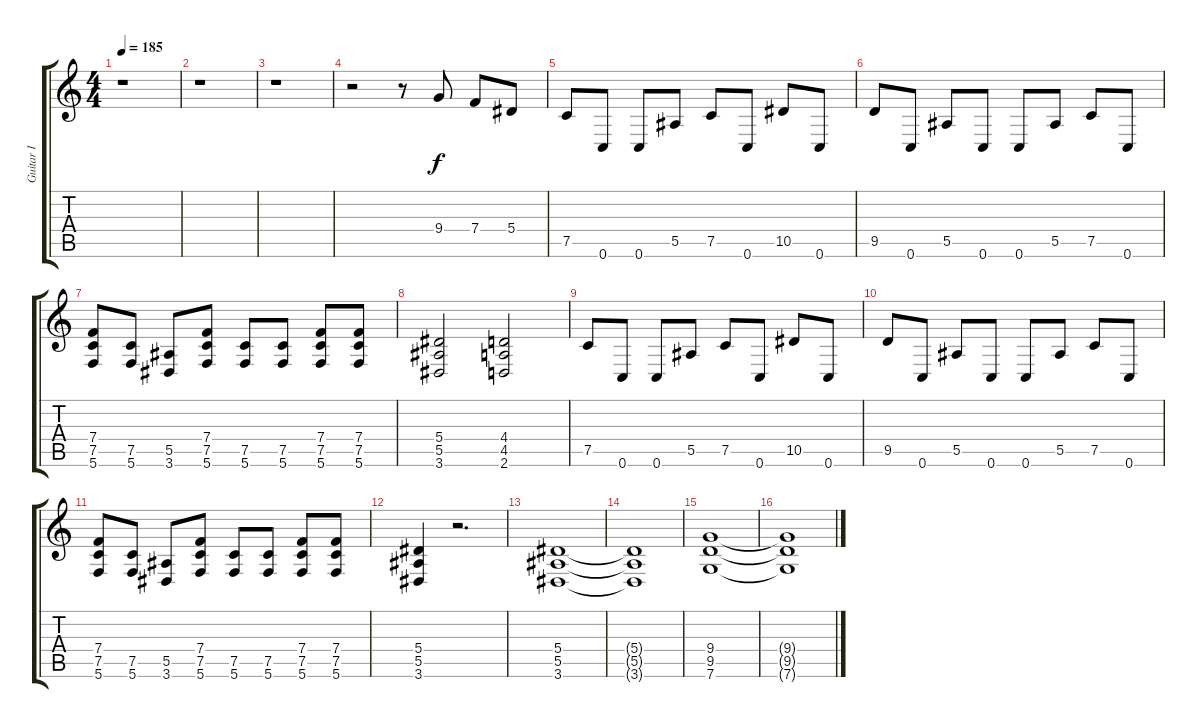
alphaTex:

\track ("Guitar I" "Guitar I") {instrument distortionguitar}
\staff {score tabs}
\tuning (C4 G3 Eb3 Bb2 F2 C2) {hide}
\ts (4 4)
\tempo 185
\clef g2
\ks c
r.1{dy mp} |
r.1 |
r.1 |
r.2 r.8 9.4.8{dy f} 7.4.8 5.4.8 |
7.5.8 0.6.8 0.6.8 5.5.8 7.5.8 0.6.8 10.5.8 0.6.8 |
9.5.8 0.6.8 5.5.8 0.6.8 0.6.8 5.5.8 7.5.8 0.6.8 |
(7.4 7.5 5.6).8 (7.5 5.6).8 (5.5 3.6).8 (7.4 7.5 5.6).8 (7.5 5.6).8 (7.5 5.6).8 (7.4 7.5 5.6).8 (7.4 7.5 5.6).8 |
(5.4 5.5 3.6).2 (4.4 4.5 2.6).2 |
7.5.8 0.6.8 0.6.8 5.5.8 7.5.8 0.6.8 10.5.8 0.6.8 |
9.5.8 0.6.8 5.5.8 0.6.8 0.6.8 5.5.8 7.5.8 0.6.8 |
(7.4 7.5 5.6).8 (7.5 5.6).8 (5.5 3.6).8 (7.4 7.5 5.6).8 (7.5 5.6).8 (7.5 5.6).8 (7.4 7.5 5.6).8 (7.4 7.5 5.6).8 |
(5.4 5.5 3.6).4 r.2{d} |
(5.4 5.5 3.6).1 |
(5.4{t} 5.5{t} 3.6{t}).1 |
(9.4 9.5 7.6).1 |
(9.4{t} 9.5{t} 7.6{t}).1
